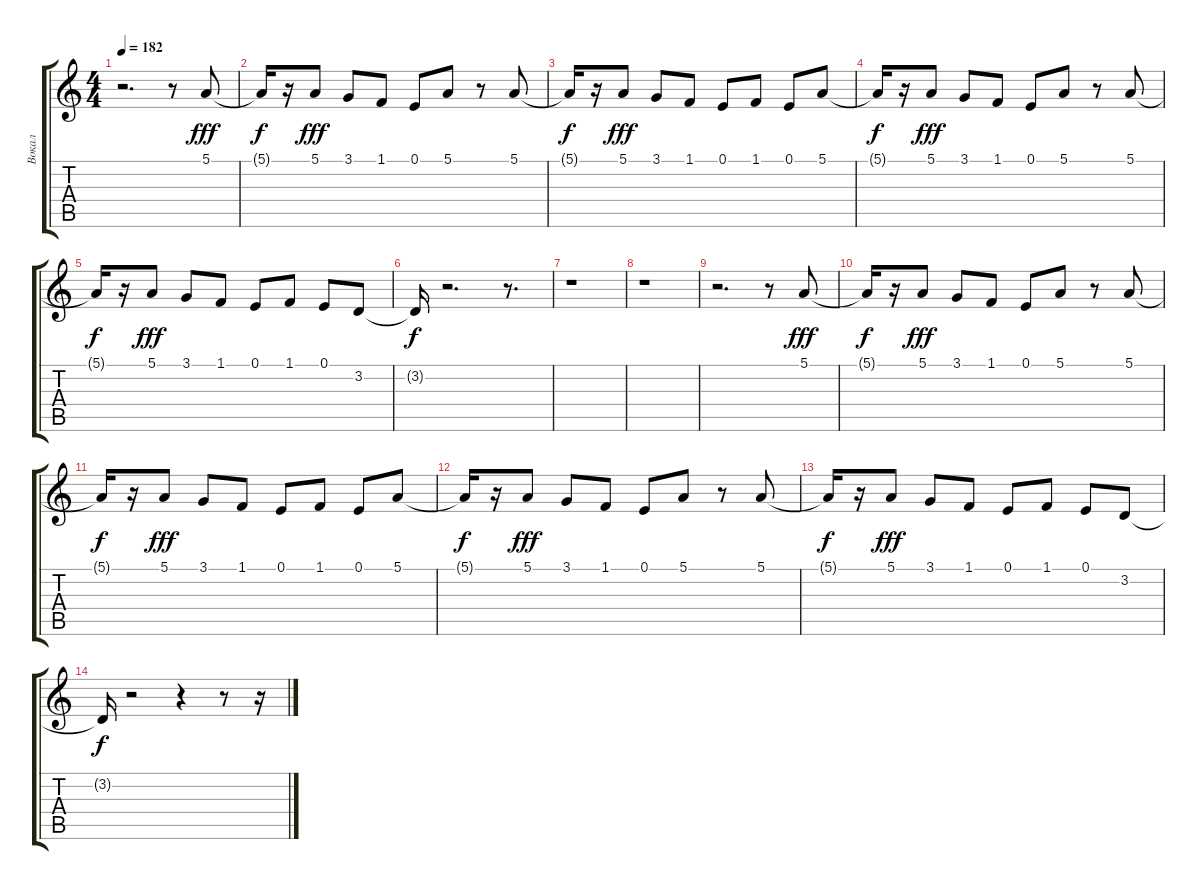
\track ("Вокал" "Вокал") {instrument electricpiano1}
\staff {score tabs}
\tuning (E4 B3 G3 D3 A2 E2) {hide}
\ts (4 4)
\tempo 182
\clef g2
\ks c
r.2{d dy f} r.8 5.1.8{dy fff} |
5.1{t}.16{dy f} r.16 5.1.8{dy fff} 3.1.8 1.1.8 0.1.8 5.1.8 r.8 5.1.8 |
5.1{t}.16{dy f} r.16 5.1.8{dy fff} 3.1.8 1.1.8 0.1.8 1.1.8 0.1.8 5.1.8 |
5.1{t}.16{dy f} r.16 5.1.8{dy fff} 3.1.8 1.1.8 0.1.8 5.1.8 r.8 5.1.8 |
5.1{t}.16{dy f} r.16 5.1.8{dy fff} 3.1.8 1.1.8 0.1.8 1.1.8 0.1.8 3.2.8 |
3.2{t}.16{dy f} r.2{d} r.8{d} |
r.1 |
r.1 |
r.2{d} r.8 5.1.8{dy fff} |
5.1{t}.16{dy f} r.16 5.1.8{dy fff} 3.1.8 1.1.8 0.1.8 5.1.8 r.8 5.1.8 |
5.1{t}.16{dy f} r.16 5.1.8{dy fff} 3.1.8 1.1.8 0.1.8 1.1.8 0.1.8 5.1.8 |
5.1{t}.16{dy f} r.16 5.1.8{dy fff} 3.1.8 1.1.8 0.1.8 5.1.8 r.8 5.1.8 |
5.1{t}.16{dy f} r.16 5.1.8{dy fff} 3.1.8 1.1.8 0.1.8 1.1.8 0.1.8 3.2.8 |
3.2{t}.16{dy f} r.2 r.4 r.8 r.16
